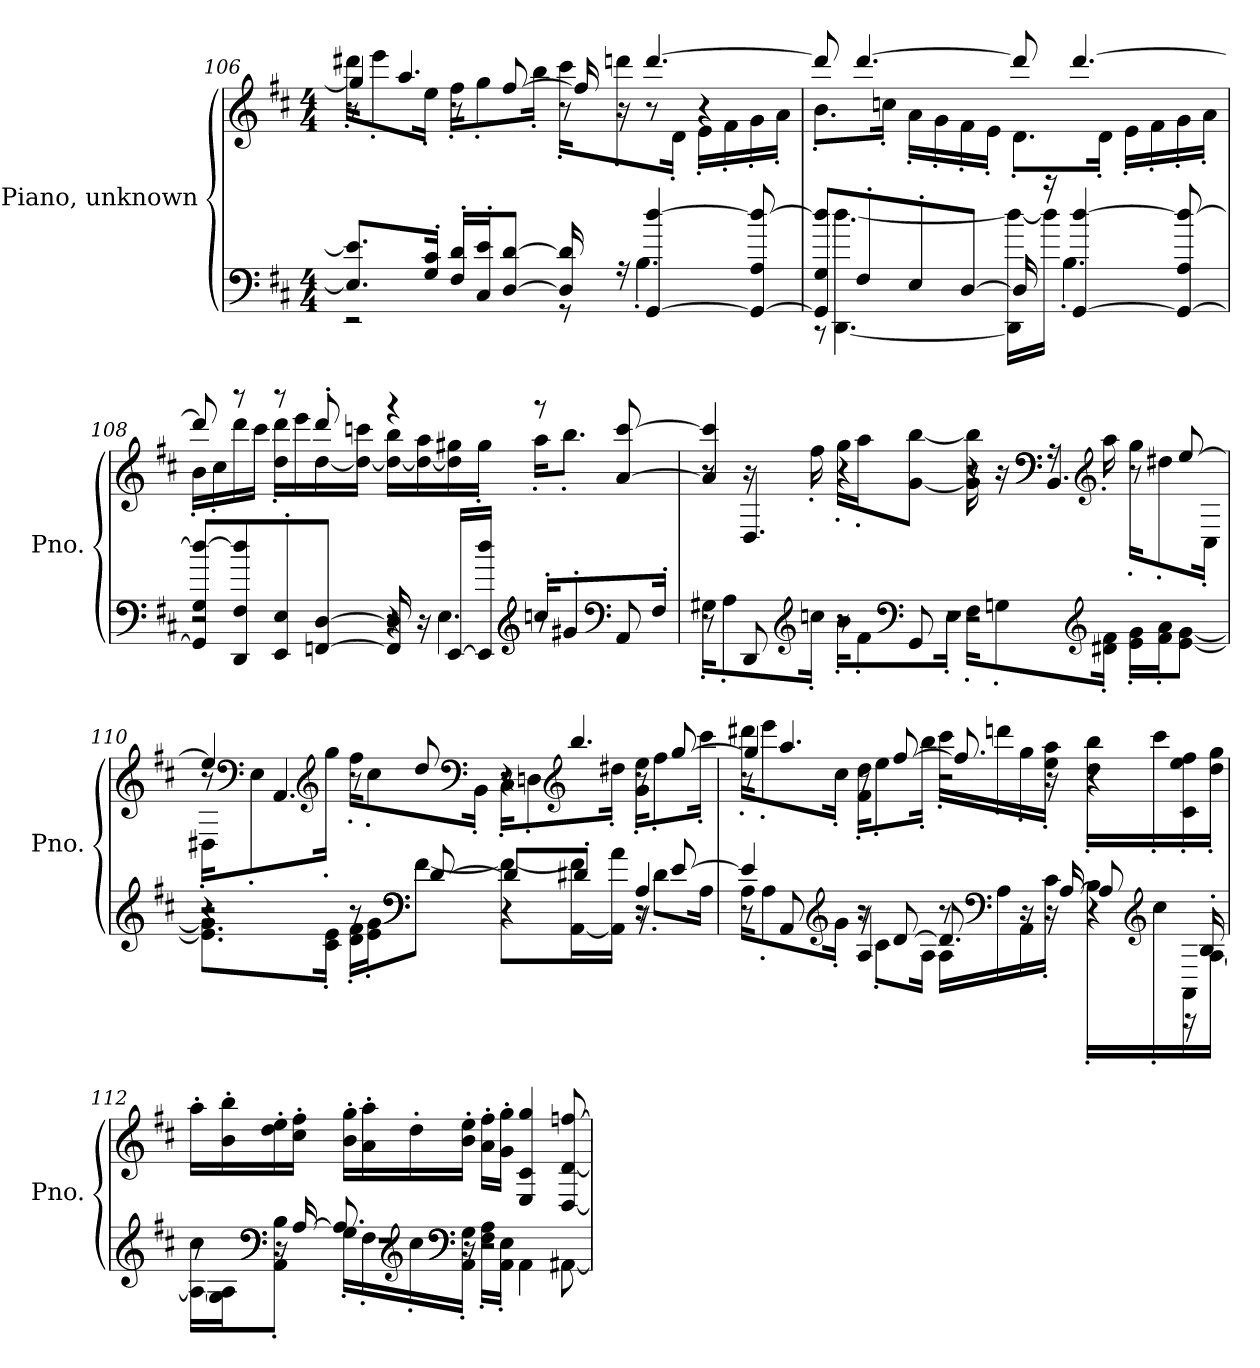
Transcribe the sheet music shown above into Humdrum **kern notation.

**kern	**kern
*part1	*part1
*staff2	*staff1
*I"Piano, unknown	*
*I'Pno.	*
!!LO:LB:g=z
*clefF4	*clefG2
*k[f#c#]	*k[f#c#]
*M4/4	*M4/4
=106	=106
*^	*^
*	*	*	*^
8.E/] 8.e/]L	2r	8r	16ddd#X'\KL	4gg/]
.	.	.	8eee'\	.
.	.	4.aa/	.	.
16G/' 16c#/'Jk	.	.	16ee'\Jk	.
16F#/' 16d/'LL	.	.	16ff#'\KL	8r
16C#/' 16e/'J	.	.	8gg'\	.
[8D/ [8d/J	.	.	.	[8ff#/
.	.	.	16bb'\Jk	.
16D/] 16d/]	8r	8r	16ccc#'\KL	16ff#/]
16r	.	.	8dddn'\	16r
[4GG/ [4dd/	4.B'\	[4.ddd/	.	8r
.	.	.	16d'\Jk	.
.	.	.	16e'\LL	4r
.	.	.	16f#'\	.
8GG/_ 8A/ 8dd/_	.	.	16g'\	.
.	.	.	16a'\JJ	.
*	*	*	*v	*v
=107	=107	=107	=107
8GG/] 8G/ 8dd/]L	8r	8ddd/]	8.b'\L
8F#'/	[4.DD\ [4.dd\	[4.ddd/	.
.	.	.	16ccn'\Jk
8E'/	.	.	16a'\LL
.	.	.	16g'\
[8D/J	.	.	16f#'\
.	.	.	16e'\JJ
16D/]	16DD\] 16dd\_LL	8ddd/]	8.d'\L
16r	16dd\JJ]	.	.
[4GG/ [4dd/	4.B'\	[4.ddd/	.
.	.	.	16d'\Jk
.	.	.	16e'\LL
.	.	.	16f#'\
8GG/_ 8A/ 8dd/_	.	.	16g'\
.	.	.	16a'\JJ
!!LO:LB:g=z	!!
=108	=108	=108	=108
*	*^	*	*
8GG/] 8G/ 8dd/_L	2r	2r	8ddd/]	16b'\LL
.	.	.	.	16cc#'\
8DD/ 8F#/ 8dd/]	.	.	8r	16ddd\
.	.	.	.	16ccc#\JJ
8EE/' 8E/'	.	.	8r	16dd\' 16ddd\'LL
.	.	.	.	16eee\
[8FFn/ [8D/J	.	.	8ddd'/	[16dd\
.	.	.	.	16dd\_ 16cccn\JJ
16FF/] 16D/]	8r	4r	4r	16dd\_ 16bb\LL
16r	.	.	.	16dd\_ 16aa\
[16EE/LL	4.E\	.	.	16dd\] 16gg#X\
16EE/] 16dd/JJ	.	.	.	16gg#'\JJ
*clefG2	*	*	*	*
16ccn'/KL	.	8r	8r	16aa'\KL
8g#X'/	.	.	.	8.bb'\J
*clefF4	*	*	*	*
.	.	8AA/	[8a/ [8ccc/	.
16F#'/Jk	.	.	.	.
!!LO:LB:g=z
=109	=109	=109	=109	=109
*	*	*	*	*^
1r	16G#X'\KL	8r	4a/] 4ccc/]	8r	8r
.	8A'\	.	.	.	.
.	.	8DD/	.	16r	4.D/
*clefG2	*	*	*	*	*
.	16ccn'\Jk	.	.	16ff#'\	.
.	16b'\KL	8r	4r	16gg'\LL	.
.	8f#'\	.	.	16aa'\J	.
*clefF4	*	*	*	*	*
.	.	8GG/	.	[8g\ [8bb\J	.
.	16E'\Jk	.	.	.	.
.	16F#'\KL	2r	4r	16g\] 16bb\]	8r
.	8Gn'\	.	.	16r	.
*	*	*	*clefF4	*	*
.	.	.	.	16r	4.BB/
*clefG2	*	*	*clefG2	*	*
.	16d#X\' 16f#\'Jk	.	.	16aa'\	.
.	16e\' 16g\'LL	.	8r	16gg'\KL	.
.	16f#\' 16a\'J	.	.	8dd#X'\	.
.	[8e\ [8g\J	.	[8ee/	.	.
.	.	.	.	16C#'\Jk	.
!!LO:LB:g=z	!!	!!
=110	=110	=110	=110	=110	=110
2r	8.e\] 8.g\]L	4r	4ee/]	16D#X'\KL	8r
*	*	*	*clefF4	*	*
.	.	.	.	8E'\	.
.	.	.	.	.	4.AA/
*	*	*	*clefG2	*	*
.	16c#\' 16e\'Jk	.	.	16gg'\Jk	.
.	16d\' 16f#\'LL	8r	8r	16ff#'\KL	.
.	16e\' 16g\'J	.	.	8cc#'\	.
*clefF4	*	*	*	*	*
.	[8f#\J	[8d/	8dd/	.	.
*	*	*	*clefF4	*	*
.	.	.	.	16BB'\Jk	.
4r	8f#\L_	8d/L]	8r	16C#'\KL	4r
.	.	.	.	8Dn'\	.
*	*	*	*clefG2	*	*
.	[16AA\ 16f#\]L	8d#X'/J	4.bb/	.	.
.	16AA\] 16a\JJ	.	.	16dd#X'\Jk	.
8r	16r	4A/	.	16g\' 16ee\'KL	8r
.	8d#'\L	.	.	8ff#'\	.
[8e/	.	.	.	.	[8gg/
.	16A\Jk	.	.	16ccc#'\Jk	.
!!LO:PB:g=z	!!	!!
=111	=111	=111	=111	=111	=111
4e/]	16A\KL	8r	8r	16ddd#X'\KL	4gg/]
.	8A'\	.	.	8eee'\	.
.	.	8AA/	4.aa/	.	.
*clefG2	*	*	*	*	*
.	16g'\Jk	.	.	16cc#'\Jk	.
8r	16r	4A/	.	16f#\' 16dd\'KL	8r
.	8c#'\L	.	.	8ee'\	.
[8d/	.	.	.	.	[8ff#/
.	16A\Jk	.	.	16bb'\Jk	.
8.d/]	16A\LL	8r	2r	16ccc#'\LL	8.ff#/]
*clefF4	*	*	*	*	*
.	16A\	.	.	16dddn'\	.
.	16AA\	16r	.	16gg'\	.
16r	16c#'\JJ	[16A/	.	16ee\' 16aa\'JJ	16r
4r	16B'\LL	8A/]	.	16dd\' 16bb\'LL	4r
*clefG2	*	*	*	*	*
.	16cc#'\	.	.	16ccc#'\	.
.	16AA\	16r	.	16c#\' 16ee\' 16ff#\'	.
.	[16A\JJ	16B'/	.	16dd\' 16gg\'JJ	.
*	*	*	*v	*v	*v
!!LO:LB:g=z
=112	=112	=112	=112
1r	16A\_ 16cc#\LL	8r	16aa'\LL
.	16G\ 16A\]J	.	16b\' 16bb\'
*clefF4	*	*	*
.	8AA\' 8B\'J	16r	16dd\' 16ee\'
.	.	[16A/	16cc#\' 16ff#\'JJ
.	16G'\LL	8.A/]	16b\' 16gg\'LL
.	16F#'\	.	16a\' 16aa\'
*clefG2	*	*	*
.	16cc#'\	.	16dd'\
*clefF4	*	*	*
.	16AA\' 16G\'JJ	16r	16b\' 16ee\'JJ
.	16F#\' 16A\'LL	2r	16a\' 16ff#\'LL
.	16AA\' 16E\'JJ	.	16g\' 16gg\'JJ
.	4AA\	.	4E/ 4c#/ 4gg/
.	[8AA#X\	.	[8D/ [8d/ [8ffn/
*v	*v	*v	*
=	=
*-	*-
